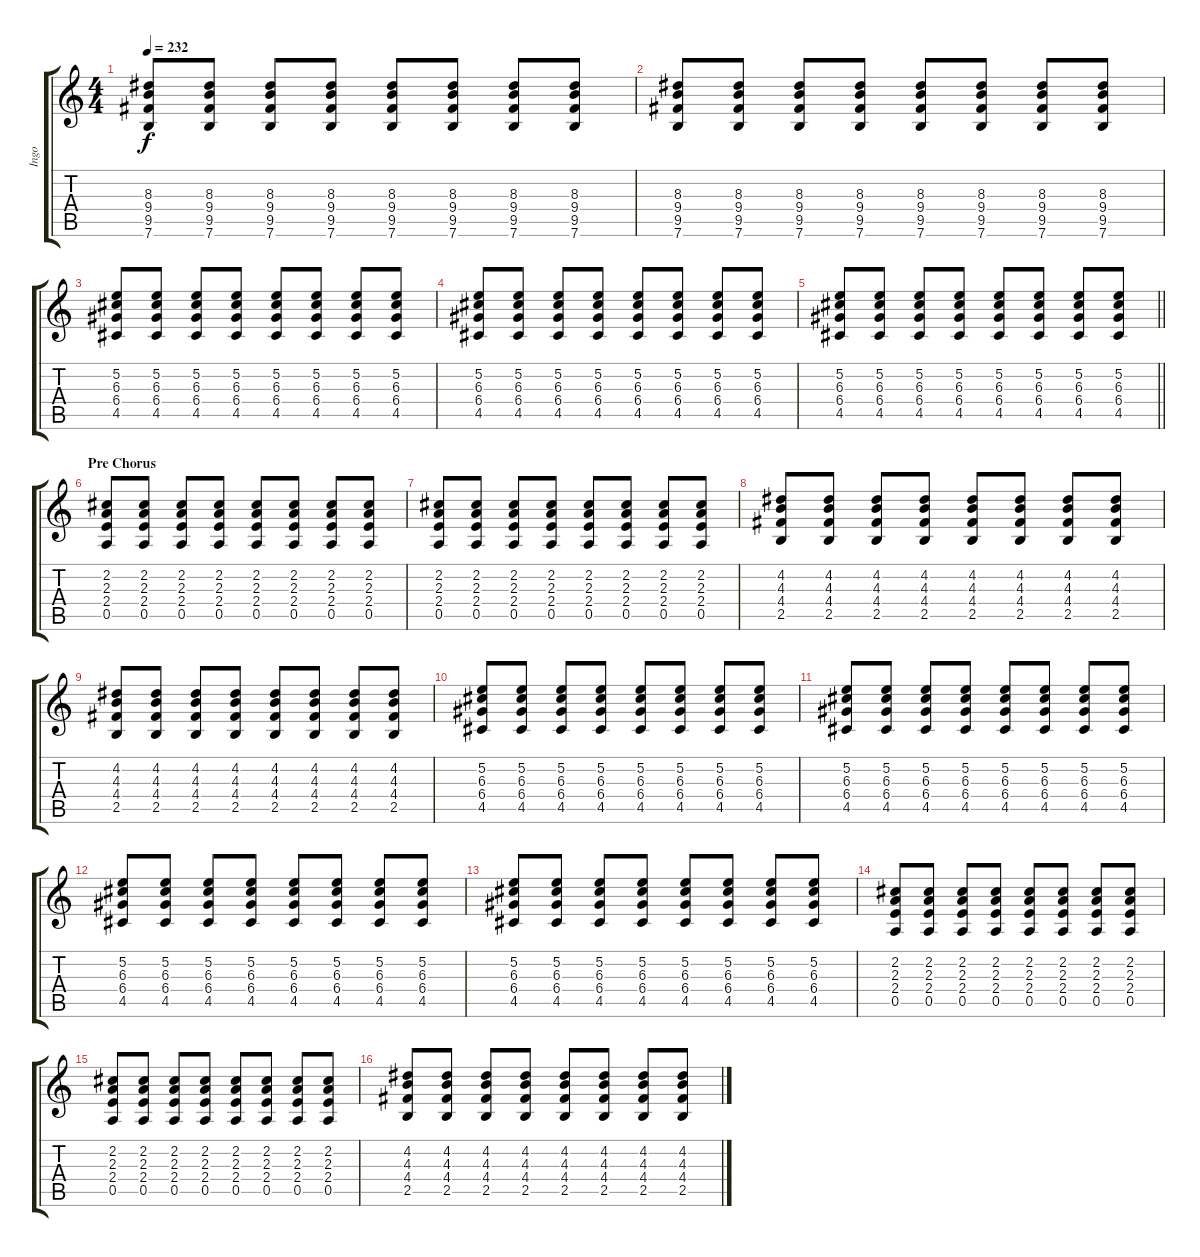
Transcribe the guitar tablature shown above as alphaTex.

\track ("Ingo" "Ingo") {instrument electricguitarclean}
\staff {score tabs}
\tuning (E4 B3 G3 D3 A2 E2) {hide}
\ts (4 4)
\tempo 232
\clef g2
\ks c
(8.3 9.4 9.5 7.6).8{dy f} (8.3 9.4 9.5 7.6).8 (8.3 9.4 9.5 7.6).8 (8.3 9.4 9.5 7.6).8 (8.3 9.4 9.5 7.6).8 (8.3 9.4 9.5 7.6).8 (8.3 9.4 9.5 7.6).8 (8.3 9.4 9.5 7.6).8 |
(8.3 9.4 9.5 7.6).8 (8.3 9.4 9.5 7.6).8 (8.3 9.4 9.5 7.6).8 (8.3 9.4 9.5 7.6).8 (8.3 9.4 9.5 7.6).8 (8.3 9.4 9.5 7.6).8 (8.3 9.4 9.5 7.6).8 (8.3 9.4 9.5 7.6).8 |
(5.2 6.3 6.4 4.5).8{instrument distortionguitar} (5.2 6.3 6.4 4.5).8 (5.2 6.3 6.4 4.5).8 (5.2 6.3 6.4 4.5).8 (5.2 6.3 6.4 4.5).8 (5.2 6.3 6.4 4.5).8 (5.2 6.3 6.4 4.5).8 (5.2 6.3 6.4 4.5).8 |
(5.2 6.3 6.4 4.5).8{instrument distortionguitar} (5.2 6.3 6.4 4.5).8 (5.2 6.3 6.4 4.5).8 (5.2 6.3 6.4 4.5).8 (5.2 6.3 6.4 4.5).8 (5.2 6.3 6.4 4.5).8 (5.2 6.3 6.4 4.5).8 (5.2 6.3 6.4 4.5).8 |
\barLineRight lightlight
(5.2 6.3 6.4 4.5).8{instrument distortionguitar} (5.2 6.3 6.4 4.5).8 (5.2 6.3 6.4 4.5).8 (5.2 6.3 6.4 4.5).8 (5.2 6.3 6.4 4.5).8 (5.2 6.3 6.4 4.5).8 (5.2 6.3 6.4 4.5).8 (5.2 6.3 6.4 4.5).8 |
\section ("" "Pre Chorus ")
(2.2 2.3 2.4 0.5).8{instrument electricguitarjazz} (2.2 2.3 2.4 0.5).8 (2.2 2.3 2.4 0.5).8 (2.2 2.3 2.4 0.5).8 (2.2 2.3 2.4 0.5).8 (2.2 2.3 2.4 0.5).8 (2.2 2.3 2.4 0.5).8 (2.2 2.3 2.4 0.5).8 |
(2.2 2.3 2.4 0.5).8{instrument electricguitarjazz} (2.2 2.3 2.4 0.5).8 (2.2 2.3 2.4 0.5).8 (2.2 2.3 2.4 0.5).8 (2.2 2.3 2.4 0.5).8 (2.2 2.3 2.4 0.5).8 (2.2 2.3 2.4 0.5).8 (2.2 2.3 2.4 0.5).8 |
(4.2 4.3 4.4 2.5).8 (4.2 4.3 4.4 2.5).8 (4.2 4.3 4.4 2.5).8 (4.2 4.3 4.4 2.5).8 (4.2 4.3 4.4 2.5).8 (4.2 4.3 4.4 2.5).8 (4.2 4.3 4.4 2.5).8 (4.2 4.3 4.4 2.5).8 |
(4.2 4.3 4.4 2.5).8 (4.2 4.3 4.4 2.5).8 (4.2 4.3 4.4 2.5).8 (4.2 4.3 4.4 2.5).8 (4.2 4.3 4.4 2.5).8 (4.2 4.3 4.4 2.5).8 (4.2 4.3 4.4 2.5).8 (4.2 4.3 4.4 2.5).8 |
(5.2 6.3 6.4 4.5).8 (5.2 6.3 6.4 4.5).8 (5.2 6.3 6.4 4.5).8 (5.2 6.3 6.4 4.5).8 (5.2 6.3 6.4 4.5).8 (5.2 6.3 6.4 4.5).8 (5.2 6.3 6.4 4.5).8 (5.2 6.3 6.4 4.5).8 |
(5.2 6.3 6.4 4.5).8 (5.2 6.3 6.4 4.5).8 (5.2 6.3 6.4 4.5).8 (5.2 6.3 6.4 4.5).8 (5.2 6.3 6.4 4.5).8 (5.2 6.3 6.4 4.5).8 (5.2 6.3 6.4 4.5).8 (5.2 6.3 6.4 4.5).8 |
(5.2 6.3 6.4 4.5).8 (5.2 6.3 6.4 4.5).8 (5.2 6.3 6.4 4.5).8 (5.2 6.3 6.4 4.5).8 (5.2 6.3 6.4 4.5).8 (5.2 6.3 6.4 4.5).8 (5.2 6.3 6.4 4.5).8 (5.2 6.3 6.4 4.5).8 |
(5.2 6.3 6.4 4.5).8 (5.2 6.3 6.4 4.5).8 (5.2 6.3 6.4 4.5).8 (5.2 6.3 6.4 4.5).8 (5.2 6.3 6.4 4.5).8 (5.2 6.3 6.4 4.5).8 (5.2 6.3 6.4 4.5).8 (5.2 6.3 6.4 4.5).8 |
(2.2 2.3 2.4 0.5).8{instrument electricguitarjazz} (2.2 2.3 2.4 0.5).8 (2.2 2.3 2.4 0.5).8 (2.2 2.3 2.4 0.5).8 (2.2 2.3 2.4 0.5).8 (2.2 2.3 2.4 0.5).8 (2.2 2.3 2.4 0.5).8 (2.2 2.3 2.4 0.5).8 |
(2.2 2.3 2.4 0.5).8{instrument electricguitarjazz} (2.2 2.3 2.4 0.5).8 (2.2 2.3 2.4 0.5).8 (2.2 2.3 2.4 0.5).8 (2.2 2.3 2.4 0.5).8 (2.2 2.3 2.4 0.5).8 (2.2 2.3 2.4 0.5).8 (2.2 2.3 2.4 0.5).8 |
(4.2 4.3 4.4 2.5).8 (4.2 4.3 4.4 2.5).8 (4.2 4.3 4.4 2.5).8 (4.2 4.3 4.4 2.5).8 (4.2 4.3 4.4 2.5).8 (4.2 4.3 4.4 2.5).8 (4.2 4.3 4.4 2.5).8 (4.2 4.3 4.4 2.5).8
